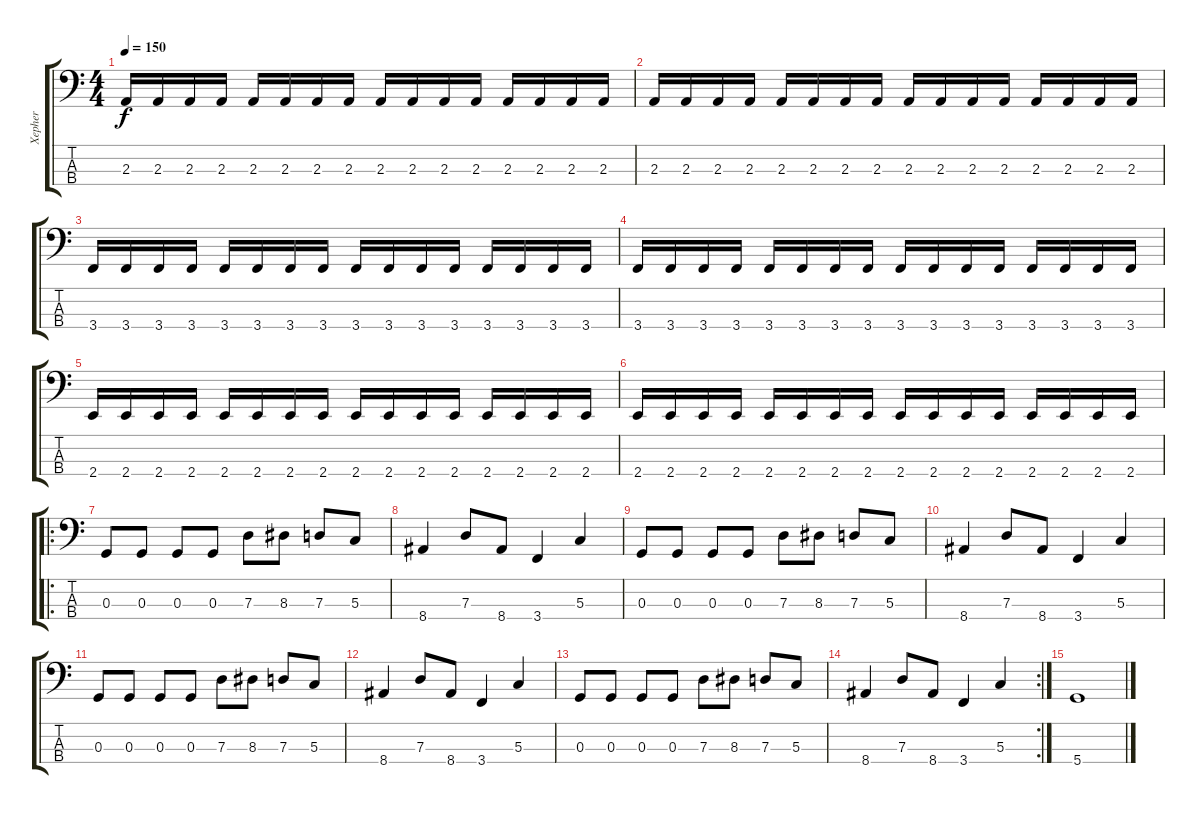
\track ("Xepher" "Xepher") {instrument electricbassfinger}
\staff {score tabs}
\tuning (F2 C2 G1 D1) {hide}
\ts (4 4)
\tempo 150
\clef f4
\ks c
2.3.16{dy f} 2.3.16 2.3.16 2.3.16 2.3.16 2.3.16 2.3.16 2.3.16 2.3.16 2.3.16 2.3.16 2.3.16 2.3.16 2.3.16 2.3.16 2.3.16 |
2.3.16 2.3.16 2.3.16 2.3.16 2.3.16 2.3.16 2.3.16 2.3.16 2.3.16 2.3.16 2.3.16 2.3.16 2.3.16 2.3.16 2.3.16 2.3.16 |
3.4.16 3.4.16 3.4.16 3.4.16 3.4.16 3.4.16 3.4.16 3.4.16 3.4.16 3.4.16 3.4.16 3.4.16 3.4.16 3.4.16 3.4.16 3.4.16 |
3.4.16 3.4.16 3.4.16 3.4.16 3.4.16 3.4.16 3.4.16 3.4.16 3.4.16 3.4.16 3.4.16 3.4.16 3.4.16 3.4.16 3.4.16 3.4.16 |
2.4.16 2.4.16 2.4.16 2.4.16 2.4.16 2.4.16 2.4.16 2.4.16 2.4.16 2.4.16 2.4.16 2.4.16 2.4.16 2.4.16 2.4.16 2.4.16 |
2.4.16 2.4.16 2.4.16 2.4.16 2.4.16 2.4.16 2.4.16 2.4.16 2.4.16 2.4.16 2.4.16 2.4.16 2.4.16 2.4.16 2.4.16 2.4.16 |
\ro
0.3.8 0.3.8 0.3.8 0.3.8 7.3.8 8.3.8 7.3.8 5.3.8 |
8.4.4 7.3.8 8.4.8 3.4.4 5.3.4 |
0.3.8 0.3.8 0.3.8 0.3.8 7.3.8 8.3.8 7.3.8 5.3.8 |
8.4.4 7.3.8 8.4.8 3.4.4 5.3.4 |
0.3.8 0.3.8 0.3.8 0.3.8 7.3.8 8.3.8 7.3.8 5.3.8 |
8.4.4 7.3.8 8.4.8 3.4.4 5.3.4 |
0.3.8 0.3.8 0.3.8 0.3.8 7.3.8 8.3.8 7.3.8 5.3.8 |
\rc 2
8.4.4 7.3.8 8.4.8 3.4.4 5.3.4 |
5.4.1
